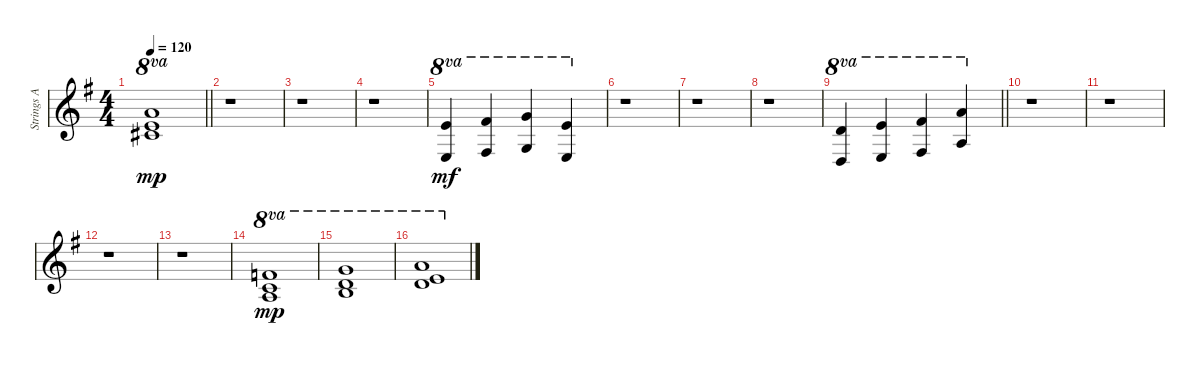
\track ("Strings A" "Strings A") {instrument stringensemble1}
\staff {score}
\tuning (E4 B3 G3 D3 A2 E2) {hide}
\ts (4 4)
\tempo 120
\clef g2
\barLineRight lightlight
\ks eminor
(17.1 17.2 18.3).1{ot 8va dy mp} |
\section ("" "")
r.1 |
r.1 |
r.1 |
(12.1 9.3).4{ot 8va dy mf} (14.1 11.3).4{ot 8va} (15.1 12.3).4{ot 8va} (12.1 9.3).4{ot 8va} |
r.1 |
r.1 |
r.1 |
\barLineRight lightlight
(10.1 7.3).4{ot 8va} (12.1 9.3).4{ot 8va} (14.1 11.3).4{ot 8va} (17.1 14.3).4{ot 8va} |
r.1 |
r.1 |
r.1 |
r.1 |
(13.1 13.2 14.3).1{ot 8va dy mp} |
(15.1 15.2 16.3).1{ot 8va} |
(17.1 17.2 19.3).1{ot 8va}
